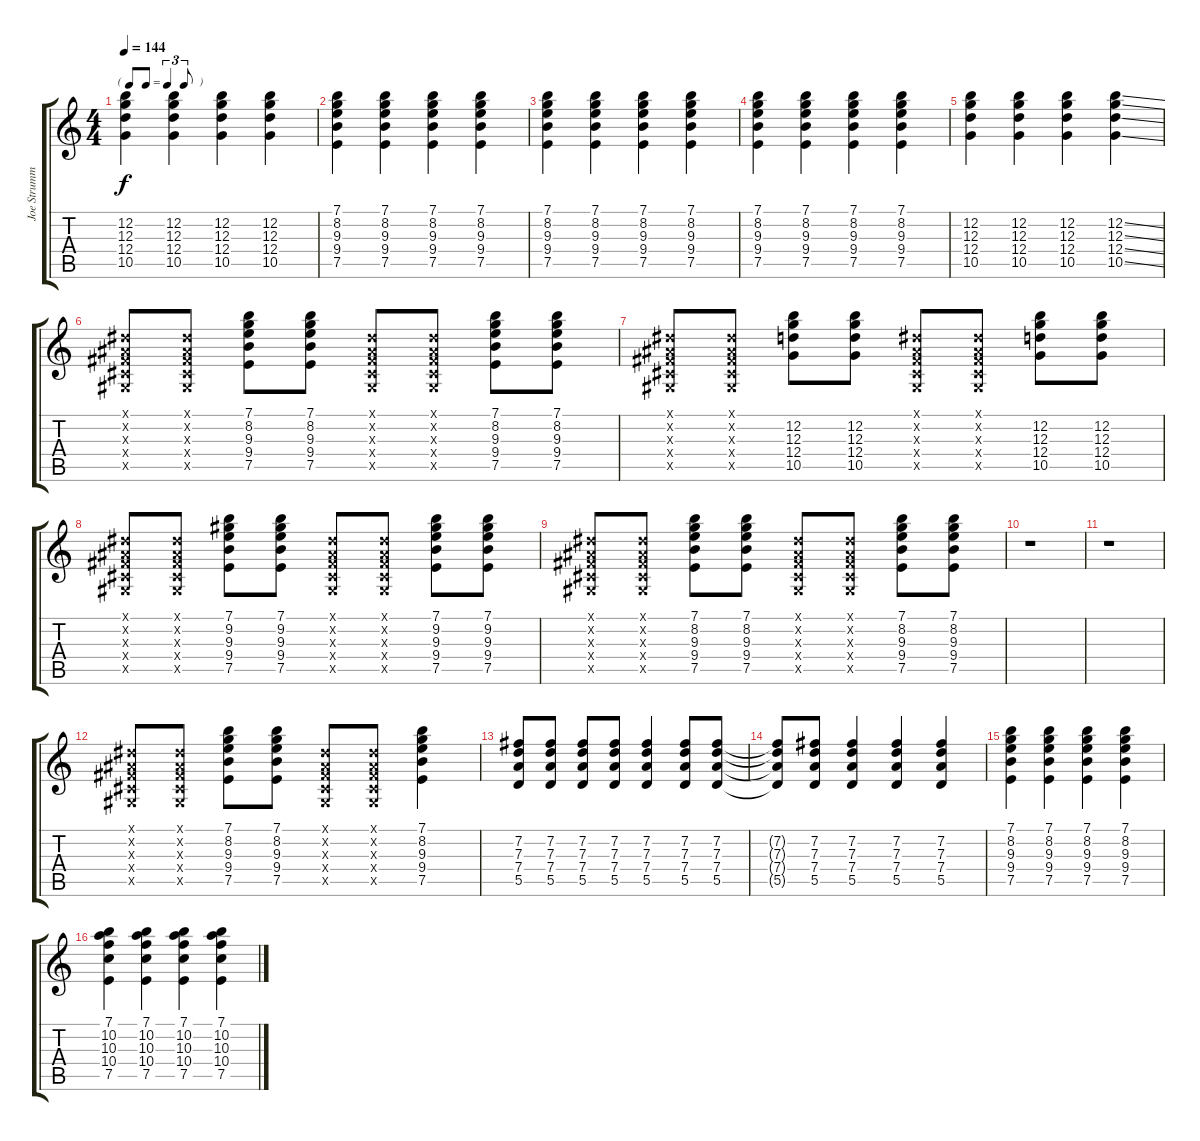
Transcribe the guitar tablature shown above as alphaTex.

\track ("Joe Strummer" "Joe Strumm") {instrument distortionguitar}
\staff {score tabs}
\tuning (E4 B3 G3 D3 A2 E2) {hide}
\ts (4 4)
\tf triplet8th
\tempo 144
\clef g2
\ks c
(12.2 12.3 12.4 10.5).4{dy f} (12.2 12.3 12.4 10.5).4 (12.2 12.3 12.4 10.5).4 (12.2 12.3 12.4 10.5).4 |
(7.1 8.2 9.3 9.4 7.5).4 (7.1 8.2 9.3 9.4 7.5).4 (7.1 8.2 9.3 9.4 7.5).4 (7.1 8.2 9.3 9.4 7.5).4 |
(7.1 8.2 9.3 9.4 7.5).4 (7.1 8.2 9.3 9.4 7.5).4 (7.1 8.2 9.3 9.4 7.5).4 (7.1 8.2 9.3 9.4 7.5).4 |
(7.1 8.2 9.3 9.4 7.5).4 (7.1 8.2 9.3 9.4 7.5).4 (7.1 8.2 9.3 9.4 7.5).4 (7.1 8.2 9.3 9.4 7.5).4 |
(12.2 12.3 12.4 10.5).4 (12.2 12.3 12.4 10.5).4 (12.2 12.3 12.4 10.5).4 (12.2{ss} 12.3{ss} 12.4{ss} 10.5{ss}).4 |
(-1.1{x} -1.2{x} -1.3{x} -1.4{x} -1.5{x}).8 (-1.1{x} -1.2{x} -1.3{x} -1.4{x} -1.5{x}).8 (7.1 8.2 9.3 9.4 7.5).8 (7.1 8.2 9.3 9.4 7.5).8 (-1.1{x} -1.2{x} -1.3{x} -1.4{x} -1.5{x}).8 (-1.1{x} -1.2{x} -1.3{x} -1.4{x} -1.5{x}).8 (7.1 8.2 9.3 9.4 7.5).8 (7.1 8.2 9.3 9.4 7.5).8 |
(-1.1{x} -1.2{x} -1.3{x} -1.4{x} -1.5{x}).8 (-1.1{x} -1.2{x} -1.3{x} -1.4{x} -1.5{x}).8 (12.2 12.3 12.4 10.5).8 (12.2 12.3 12.4 10.5).8 (-1.1{x} -1.2{x} -1.3{x} -1.4{x} -1.5{x}).8 (-1.1{x} -1.2{x} -1.3{x} -1.4{x} -1.5{x}).8 (12.2 12.3 12.4 10.5).8 (12.2 12.3 12.4 10.5).8 |
(-1.1{x} -1.2{x} -1.3{x} -1.4{x} -1.5{x}).8 (-1.1{x} -1.2{x} -1.3{x} -1.4{x} -1.5{x}).8 (7.1 9.2 9.3 9.4 7.5).8 (7.1 9.2 9.3 9.4 7.5).8 (-1.1{x} -1.2{x} -1.3{x} -1.4{x} -1.5{x}).8 (-1.1{x} -1.2{x} -1.3{x} -1.4{x} -1.5{x}).8 (7.1 9.2 9.3 9.4 7.5).8 (7.1 9.2 9.3 9.4 7.5).8 |
(-1.1{x} -1.2{x} -1.3{x} -1.4{x} -1.5{x}).8 (-1.1{x} -1.2{x} -1.3{x} -1.4{x} -1.5{x}).8 (7.1 8.2 9.3 9.4 7.5).8 (7.1 8.2 9.3 9.4 7.5).8 (-1.1{x} -1.2{x} -1.3{x} -1.4{x} -1.5{x}).8 (-1.1{x} -1.2{x} -1.3{x} -1.4{x} -1.5{x}).8 (7.1 8.2 9.3 9.4 7.5).8 (7.1 8.2 9.3 9.4 7.5).8 |
r.1 |
r.1 |
(-1.1{x} -1.2{x} -1.3{x} -1.4{x} -1.5{x}).8 (-1.1{x} -1.2{x} -1.3{x} -1.4{x} -1.5{x}).8 (7.1 8.2 9.3 9.4 7.5).8 (7.1 8.2 9.3 9.4 7.5).8 (-1.1{x} -1.2{x} -1.3{x} -1.4{x} -1.5{x}).8 (-1.1{x} -1.2{x} -1.3{x} -1.4{x} -1.5{x}).8 (7.1 8.2 9.3 9.4 7.5).4 |
(7.2 7.3 7.4 5.5).8 (7.2 7.3 7.4 5.5).8 (7.2 7.3 7.4 5.5).8 (7.2 7.3 7.4 5.5).8 (7.2 7.3 7.4 5.5).4 (7.2 7.3 7.4 5.5).8 (7.2 7.3 7.4 5.5).8 |
(7.2{t} 7.3{t} 7.4{t} 5.5{t}).8 (7.2 7.3 7.4 5.5).8 (7.2 7.3 7.4 5.5).4 (7.2 7.3 7.4 5.5).4 (7.2 7.3 7.4 5.5).4 |
(7.1 8.2 9.3 9.4 7.5).4 (7.1 8.2 9.3 9.4 7.5).4 (7.1 8.2 9.3 9.4 7.5).4 (7.1 8.2 9.3 9.4 7.5).4 |
(7.1 10.2 10.3 10.4 7.5).4 (7.1 10.2 10.3 10.4 7.5).4 (7.1 10.2 10.3 10.4 7.5).4 (7.1 10.2 10.3 10.4 7.5).4
